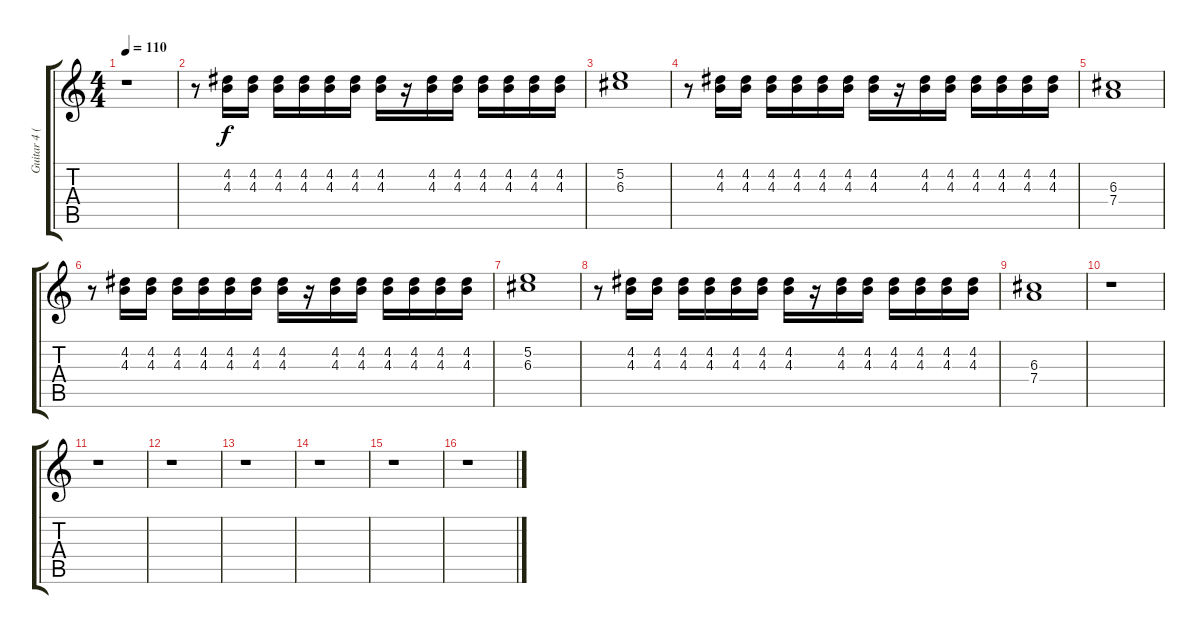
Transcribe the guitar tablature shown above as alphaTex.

\track ("Guitar 4 (crunch)" "Guitar 4 (") {instrument overdrivenguitar}
\staff {score tabs}
\tuning (E4 B3 G3 D3 A2 E2) {hide}
\ts (4 4)
\tempo 110
\clef g2
\ks c
r.1{dy f} |
r.8 (4.2 4.3).16 (4.2 4.3).16 (4.2 4.3).16 (4.2 4.3).16 (4.2 4.3).16 (4.2 4.3).16 (4.2 4.3).16 r.16 (4.2 4.3).16 (4.2 4.3).16 (4.2 4.3).16 (4.2 4.3).16 (4.2 4.3).16 (4.2 4.3).16 |
(5.2 6.3).1 |
r.8 (4.2 4.3).16 (4.2 4.3).16 (4.2 4.3).16 (4.2 4.3).16 (4.2 4.3).16 (4.2 4.3).16 (4.2 4.3).16 r.16 (4.2 4.3).16 (4.2 4.3).16 (4.2 4.3).16 (4.2 4.3).16 (4.2 4.3).16 (4.2 4.3).16 |
(6.3 7.4).1 |
r.8 (4.2 4.3).16 (4.2 4.3).16 (4.2 4.3).16 (4.2 4.3).16 (4.2 4.3).16 (4.2 4.3).16 (4.2 4.3).16 r.16 (4.2 4.3).16 (4.2 4.3).16 (4.2 4.3).16 (4.2 4.3).16 (4.2 4.3).16 (4.2 4.3).16 |
(5.2 6.3).1 |
r.8 (4.2 4.3).16 (4.2 4.3).16 (4.2 4.3).16 (4.2 4.3).16 (4.2 4.3).16 (4.2 4.3).16 (4.2 4.3).16 r.16 (4.2 4.3).16 (4.2 4.3).16 (4.2 4.3).16 (4.2 4.3).16 (4.2 4.3).16 (4.2 4.3).16 |
(6.3 7.4).1 |
r.1 |
r.1 |
r.1 |
r.1 |
r.1 |
r.1 |
r.1
